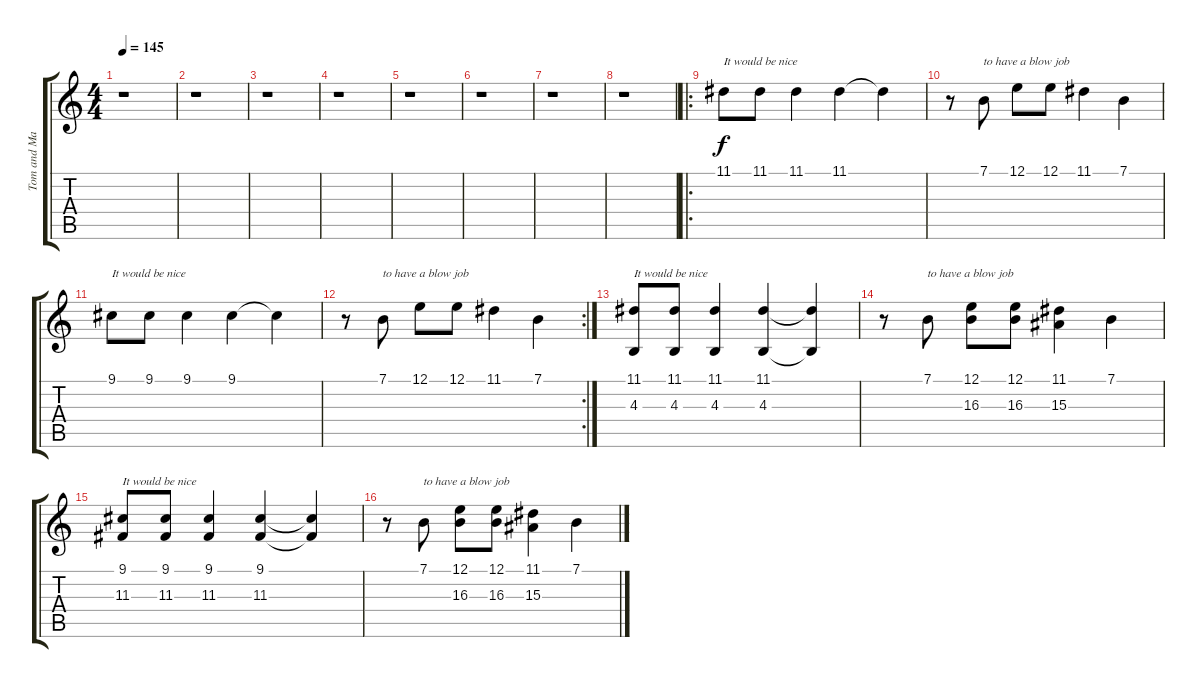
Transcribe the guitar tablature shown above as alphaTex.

\track ("Tom and Mark - Vocals" "Tom and Ma") {instrument altosax}
\staff {score tabs}
\tuning (E4 B3 G3 D3 A2 E2) {hide}
\ts (4 4)
\tempo 145
\clef g2
\ks c
r.1{dy f instrument altosax} |
r.1 |
r.1 |
r.1 |
r.1 |
r.1 |
r.1 |
r.1 |
\ro
11.1.8{txt "It would be nice"} 11.1.8 11.1.4 11.1.4 11.1{t}.4 |
r.8 7.1.8{txt "to have a blow job"} 12.1.8 12.1.8 11.1.4 7.1.4 |
9.1.8{txt "It would be nice"} 9.1.8 9.1.4 9.1.4 9.1{t}.4 |
\rc 2
r.8 7.1.8{txt "to have a blow job"} 12.1.8 12.1.8 11.1.4 7.1.4 |
(11.1 4.3).8{txt "It would be nice"} (11.1 4.3).8 (11.1 4.3).4 (11.1 4.3).4 (11.1{t} 4.3{t}).4 |
r.8 7.1.8{txt "to have a blow job"} (12.1 16.3).8 (12.1 16.3).8 (11.1 15.3).4 7.1.4 |
(9.1 11.3).8{txt "It would be nice"} (9.1 11.3).8 (9.1 11.3).4 (9.1 11.3).4 (9.1{t} 11.3{t}).4 |
r.8 7.1.8{txt "to have a blow job"} (12.1 16.3).8 (12.1 16.3).8 (11.1 15.3).4 7.1.4
